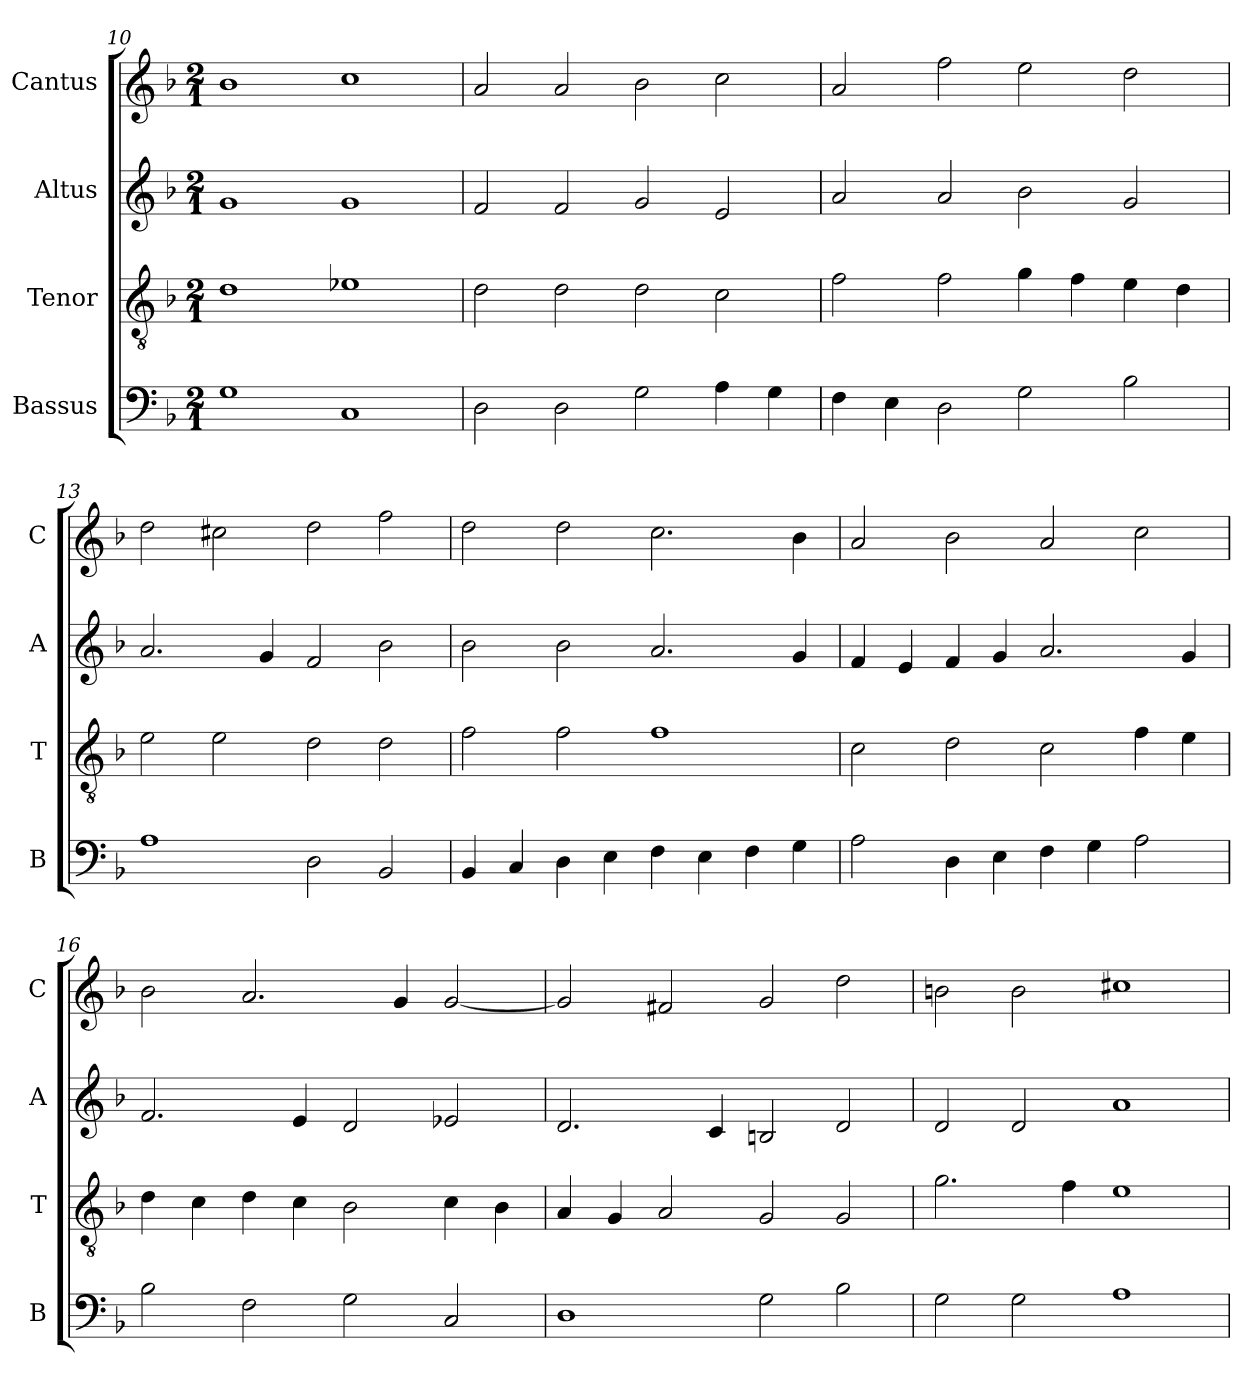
**kern	**kern	**kern	**kern
*part4	*part3	*part2	*part1
*staff4	*staff3	*staff2	*staff1
*I"Bassus	*I"Tenor	*I"Altus	*I"Cantus
*I'B	*I'T	*I'A	*I'C
*clefF4	*clefGv2	*clefG2	*clefG2
*k[b-]	*k[b-]	*k[b-]	*k[b-]
*M2/1	*M2/1	*M2/1	*M2/1
=10	=10	=10	=10
1G	1d	1g	1b-
1C	1e-X	1g	1cc
=11	=11	=11	=11
2D	2d	2f	2a
2D	2d	2f	2a
2G	2d	2g	2b-
4A	2c	2e	2cc
4G	.	.	.
=12	=12	=12	=12
4F	2f	2a	2a
4E	.	.	.
2D	2f	2a	2ff
2G	4g	2b-	2ee
.	4f	.	.
2B-	4e	2g	2dd
.	4d	.	.
=13	=13	=13	=13
1A	2e	2.a	2dd
.	2e	.	2cc#X
.	.	4g	.
2D	2d	2f	2dd
2BB-	2d	2b-	2ff
=14	=14	=14	=14
4BB-	2f	2b-	2dd
4C	.	.	.
4D	2f	2b-	2dd
4E	.	.	.
4F	1f	2.a	2.cc
4E	.	.	.
4F	.	.	.
4G	.	4g	4b-
=15	=15	=15	=15
2A	2c	4f	2a
.	.	4e	.
4D	2d	4f	2b-
4E	.	4g	.
4F	2c	2.a	2a
4G	.	.	.
2A	4f	.	2cc
.	4e	4g	.
=16	=16	=16	=16
2B-	4d	2.f	2b-
.	4c	.	.
2F	4d	.	2.a
.	4c	4e	.
2G	2B-	2d	.
.	.	.	4g
2C	4c	2e-X	[2g
.	4B-	.	.
=17	=17	=17	=17
1D	4A	2.d	2g]
.	4G	.	.
.	2A	.	2f#X
.	.	4c	.
2G	2G	2Bn	2g
2B-	2G	2d	2dd
=18	=18	=18	=18
2G	2.g	2d	2bn
2G	.	2d	2b
.	4f	.	.
1A	1e	1a	1cc#X
=	=	=	=
*-	*-	*-	*-
